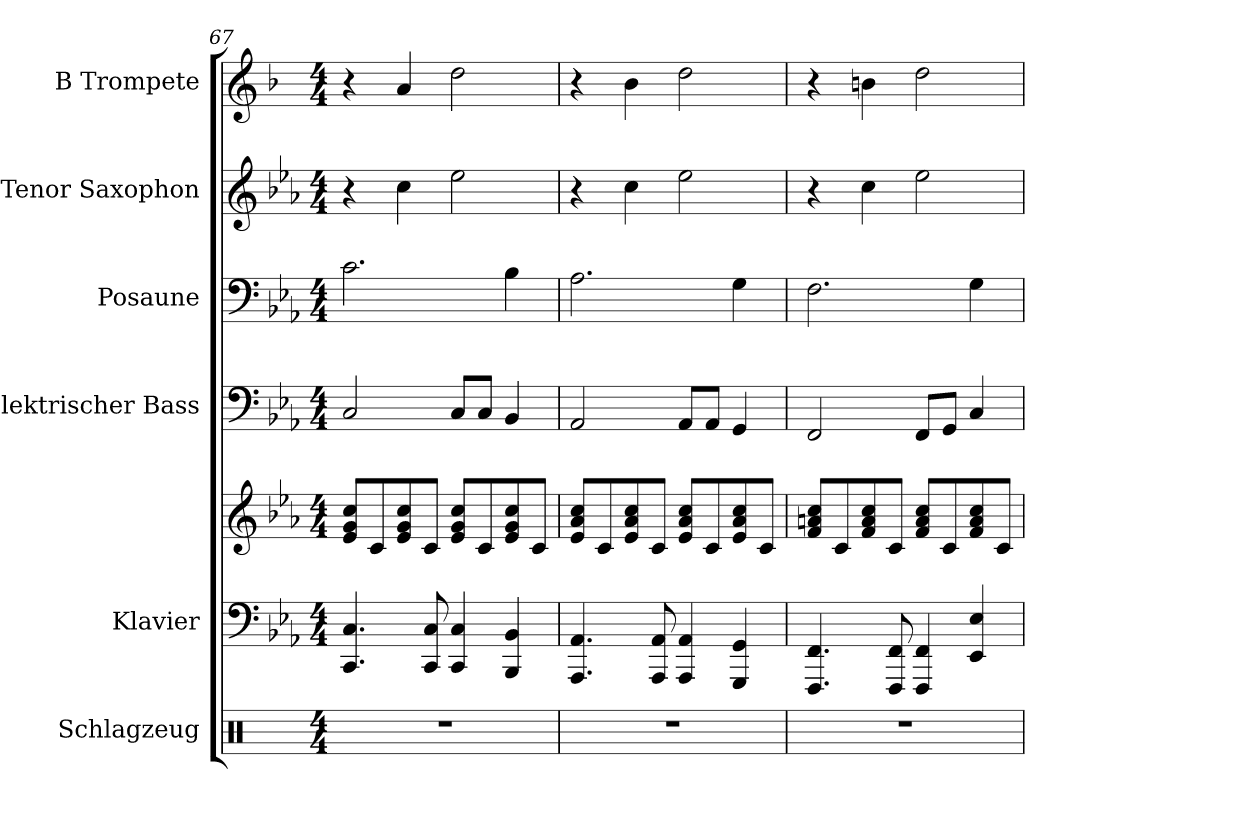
**kern	**kern	**kern	**kern	**kern	**kern	**kern
*part6	*part5	*part5	*part4	*part3	*part2	*part1
*staff7	*staff6	*staff5	*staff4	*staff3	*staff2	*staff1
*I"Schlagzeug	*I"Klavier	*	*I"Elektrischer Bass	*I"Posaune	*I"Tenor Saxophon	*I"B Trompete
*I'Slzg.	*I'Klav.	*	*I'E-B.	*I'Psn.	*I'T. Sax.	*I'B Tpt.
!!LO:PB:g=z
*clefX	*clefF4	*clefG2	*clefF4	*clefF4	*clefG2	*clefG2
*	*	*	*ITrd7c12	*	*ITrd8c14	*ITrd1c2
*k[]	*k[b-e-a-]	*k[b-e-a-]	*k[b-e-a-]	*k[b-e-a-]	*k[b-e-a-]	*k[b-e-a-]
*M4/4	*M4/4	*M4/4	*M4/4	*M4/4	*M4/4	*M4/4
=67	=67	=67	=67	=67	=67	=67
1r	4.CC/ 4.C/	8e-/ 8g/ 8cc/L	2CC/	2.c\	4r	4r
.	.	8c/	.	.	.	.
.	.	8e-/ 8g/ 8cc/	.	.	4c\	4g/
.	8CC/ 8C/	8c/J	.	.	.	.
.	4CC/ 4C/	8e-/ 8g/ 8cc/L	8CC/L	.	2e-\	2cc\
.	.	8c/	8CC/J	.	.	.
.	4BBB-/ 4BB-/	8e-/ 8g/ 8cc/	4BBB-/	4B-\	.	.
.	.	8c/J	.	.	.	.
=68	=68	=68	=68	=68	=68	=68
1r	4.AAA-/ 4.AA-/	8e-/ 8a-/ 8cc/L	2AAA-/	2.A-\	4r	4r
.	.	8c/	.	.	.	.
.	.	8e-/ 8a-/ 8cc/	.	.	4c\	4a-\
.	8AAA-/ 8AA-/	8c/J	.	.	.	.
.	4AAA-/ 4AA-/	8e-/ 8a-/ 8cc/L	8AAA-/L	.	2e-\	2cc\
.	.	8c/	8AAA-/J	.	.	.
.	4GGG/ 4GG/	8e-/ 8a-/ 8cc/	4GGG/	4G\	.	.
.	.	8c/J	.	.	.	.
=69	=69	=69	=69	=69	=69	=69
1r	4.FFF/ 4.FF/	8f/ 8an/ 8cc/L	2FFF/	2.F\	4r	4r
.	.	8c/	.	.	.	.
.	.	8f/ 8a/ 8cc/	.	.	4c\	4an\
.	8FFF/ 8FF/	8c/J	.	.	.	.
.	4FFF/ 4FF/	8f/ 8a/ 8cc/L	8FFF/L	.	2e-\	2cc\
.	.	8c/	8GGG/J	.	.	.
.	4EE-/ 4E-/	8f/ 8a/ 8cc/	4CC/	4G\	.	.
.	.	8c/J	.	.	.	.
=	=	=	=	=	=	=
*-	*-	*-	*-	*-	*-	*-
